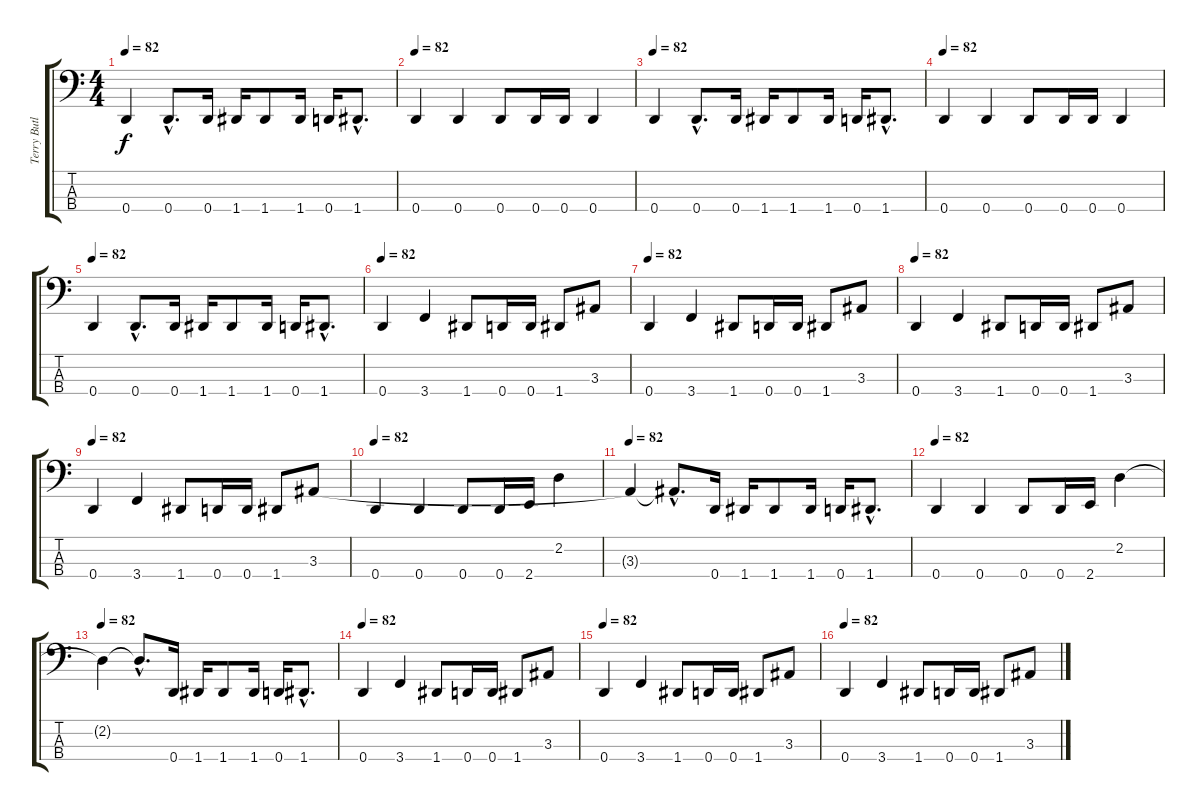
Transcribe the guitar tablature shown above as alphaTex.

\track ("Terry Butler (Bass)" "Terry Butl") {instrument electricbasspick}
\staff {score tabs}
\tuning (F2 C2 G1 D1) {hide}
\ts (4 4)
\tempo 82
\clef f4
\ks c
0.4.4{dy f} 0.4{hac}.8{d} 0.4.16 1.4.16 1.4.8 1.4.16 0.4.16 1.4{hac}.8{d} |
\tempo 82
0.4.4 0.4.4 0.4.8 0.4.16 0.4.16 0.4.4 |
\tempo 82
0.4.4 0.4{hac}.8{d} 0.4.16 1.4.16 1.4.8 1.4.16 0.4.16 1.4{hac}.8{d} |
\tempo 82
0.4.4 0.4.4 0.4.8 0.4.16 0.4.16 0.4.4 |
\tempo 82
0.4.4 0.4{hac}.8{d} 0.4.16 1.4.16 1.4.8 1.4.16 0.4.16 1.4{hac}.8{d} |
\tempo 82
0.4.4 3.4.4 1.4.8 0.4.16 0.4.16 1.4.8 3.3.8 |
\tempo 82
0.4.4 3.4.4 1.4.8 0.4.16 0.4.16 1.4.8 3.3.8 |
\tempo 82
0.4.4 3.4.4 1.4.8 0.4.16 0.4.16 1.4.8 3.3.8 |
\tempo 82
0.4.4 3.4.4 1.4.8 0.4.16 0.4.16 1.4.8 3.3.8 |
\tempo 82
0.4.4 0.4.4 0.4.8 0.4.16 2.4.16 2.2.4 |
\tempo 82
3.3{t}.4 3.3{hac t}.8{d} 0.4.16 1.4.16 1.4.8 1.4.16 0.4.16 1.4{hac}.8{d} |
\tempo 82
0.4.4 0.4.4 0.4.8 0.4.16 2.4.16 2.2.4 |
\tempo 82
2.2{t}.4 2.2{hac t}.8{d} 0.4.16 1.4.16 1.4.8 1.4.16 0.4.16 1.4{hac}.8{d} |
\tempo 82
0.4.4 3.4.4 1.4.8 0.4.16 0.4.16 1.4.8 3.3.8 |
\tempo 82
0.4.4 3.4.4 1.4.8 0.4.16 0.4.16 1.4.8 3.3.8 |
\tempo 82
0.4.4 3.4.4 1.4.8 0.4.16 0.4.16 1.4.8 3.3.8
